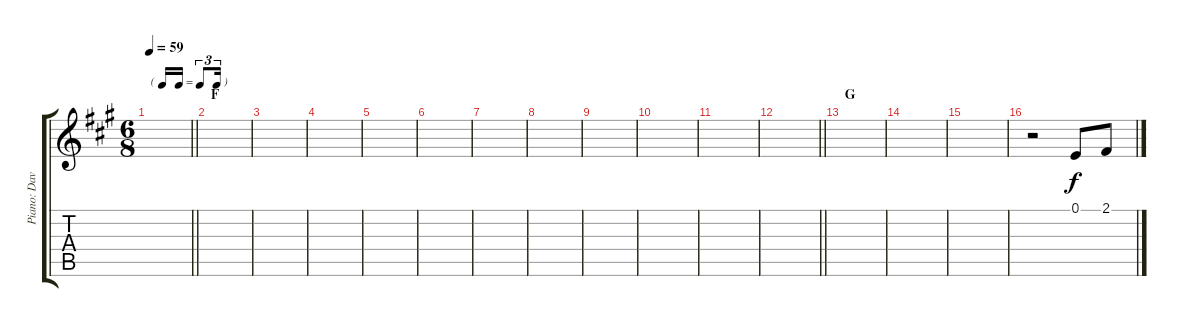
\track ("Piano: David Gilmour" "Piano: Dav") {instrument acousticgrandpiano}
\staff {score tabs}
\tuning (E4 B3 G3 D3 A2 E2) {hide}
\ts (6 8)
\tf triplet16th
\tempo 59
\clef g2
\barLineRight lightlight
\ks a
|
\section ("" "F")
|
|
|
|
|
|
|
|
|
|
\barLineRight lightlight
|
\section ("" "G")
|
|
|
r.2 0.1.8 2.1.8
